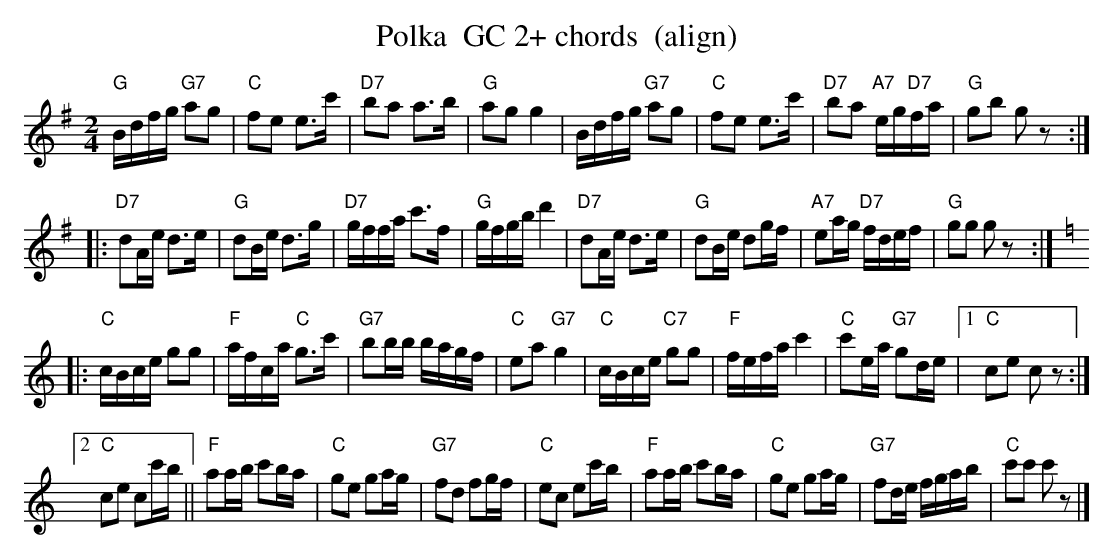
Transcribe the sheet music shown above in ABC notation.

X:1
T:Polka  GC 2+ chords  (align)
M:2/4
L:1/16
K:Gmaj%%MIDI gchordon
"G"Bdfg "G7"a2g2 | "C"f2e2 e3c' | "D7"b2a2 a3b | "G"a2g2g4 | Bdfg "G7"a2g2 | \
"C"f2e2 e3c' | "D7"b2a2 "A7"eg"D7"fa | "G"g2b2 g2z2 ::
"D7"d2Ae d3e | "G"d2Be d3g | \
"D7"gffa c'3f | "G"gfgb d'4 | "D7"d2Ae d3e | "G"d2Be d2gf | "A7"e2ag "D7"fdef | \
"G"g2g2 g2z2 ::
[K:Cmaj] "C"cBce g2g2 | "F"afca "C"g3c' | "G7"b2bb bagf | "C"e2a2"G7"g4 | \
"C"cBce "C7"g2g2 | "F"fefa c'4 | "C"c'2ea "G7"g2de |1 "C"c2e2 c2z2 :|2
"C"c2e2 c2c'b || \
"F"a2ab c'2ba | "C"g2e2 g2ag | "G7"f2d2 f2gf | "C"e2c2 e2c'b | \
"F"a2ab c'2ba | "C"g2e2 g2ag | "G7"f2de fgab | "C"c'2c'2 c'2z2 |]
